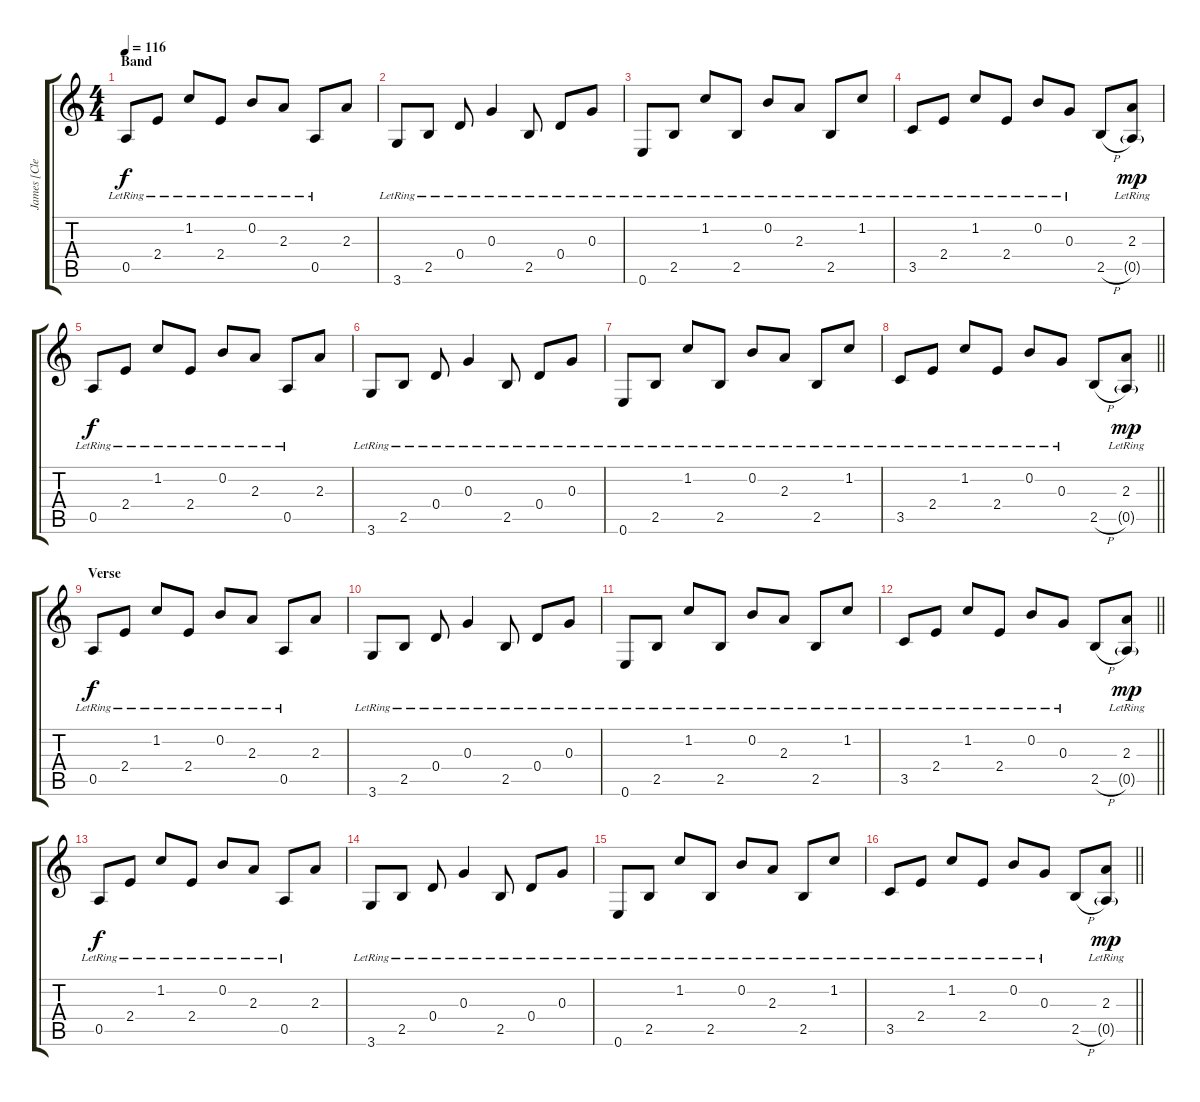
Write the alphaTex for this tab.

\track ("James [Clean]" "James [Cle") {instrument electricguitarclean}
\staff {score tabs}
\tuning (E4 B3 G3 D3 A2 E2) {hide}
\ts (4 4)
\section ("" "Band")
\tempo 116
\clef g2
\ks c
0.5{lr}.8{dy f} 2.4{lr}.8 1.2{lr}.8 2.4{lr}.8 0.2{lr}.8 2.3{lr}.8 0.5{lr}.8 2.3.8 |
3.6{lr}.8 2.5{lr}.8 0.4{lr}.8 0.3{lr}.4 2.5{lr}.8 0.4{lr}.8 0.3{lr}.8 |
0.6{lr}.8 2.5{lr}.8 1.2{lr}.8 2.5{lr}.8 0.2{lr}.8 2.3{lr}.8 2.5{lr}.8 1.2{lr}.8 |
3.5{lr}.8 2.4{lr}.8 1.2{lr}.8 2.4{lr}.8 0.2{lr}.8 0.3{lr}.8 2.5{h}.8 (2.3{lr} 0.5{g}).8{dy mp} |
0.5{lr}.8{dy f} 2.4{lr}.8 1.2{lr}.8 2.4{lr}.8 0.2{lr}.8 2.3{lr}.8 0.5{lr}.8 2.3.8 |
3.6{lr}.8 2.5{lr}.8 0.4{lr}.8 0.3{lr}.4 2.5{lr}.8 0.4{lr}.8 0.3{lr}.8 |
0.6{lr}.8 2.5{lr}.8 1.2{lr}.8 2.5{lr}.8 0.2{lr}.8 2.3{lr}.8 2.5{lr}.8 1.2{lr}.8 |
\barLineRight lightlight
3.5{lr}.8 2.4{lr}.8 1.2{lr}.8 2.4{lr}.8 0.2{lr}.8 0.3{lr}.8 2.5{h}.8 (2.3{lr} 0.5{g}).8{dy mp} |
\section ("" "Verse")
0.5{lr}.8{dy f} 2.4{lr}.8 1.2{lr}.8 2.4{lr}.8 0.2{lr}.8 2.3{lr}.8 0.5{lr}.8 2.3.8 |
3.6{lr}.8 2.5{lr}.8 0.4{lr}.8 0.3{lr}.4 2.5{lr}.8 0.4{lr}.8 0.3{lr}.8 |
0.6{lr}.8 2.5{lr}.8 1.2{lr}.8 2.5{lr}.8 0.2{lr}.8 2.3{lr}.8 2.5{lr}.8 1.2{lr}.8 |
\barLineRight lightlight
3.5{lr}.8 2.4{lr}.8 1.2{lr}.8 2.4{lr}.8 0.2{lr}.8 0.3{lr}.8 2.5{h}.8 (2.3{lr} 0.5{g}).8{dy mp} |
0.5{lr}.8{dy f} 2.4{lr}.8 1.2{lr}.8 2.4{lr}.8 0.2{lr}.8 2.3{lr}.8 0.5{lr}.8 2.3.8 |
3.6{lr}.8 2.5{lr}.8 0.4{lr}.8 0.3{lr}.4 2.5{lr}.8 0.4{lr}.8 0.3{lr}.8 |
0.6{lr}.8 2.5{lr}.8 1.2{lr}.8 2.5{lr}.8 0.2{lr}.8 2.3{lr}.8 2.5{lr}.8 1.2{lr}.8 |
\barLineRight lightlight
3.5{lr}.8 2.4{lr}.8 1.2{lr}.8 2.4{lr}.8 0.2{lr}.8 0.3{lr}.8 2.5{h}.8 (2.3{lr} 0.5{g}).8{dy mp}
